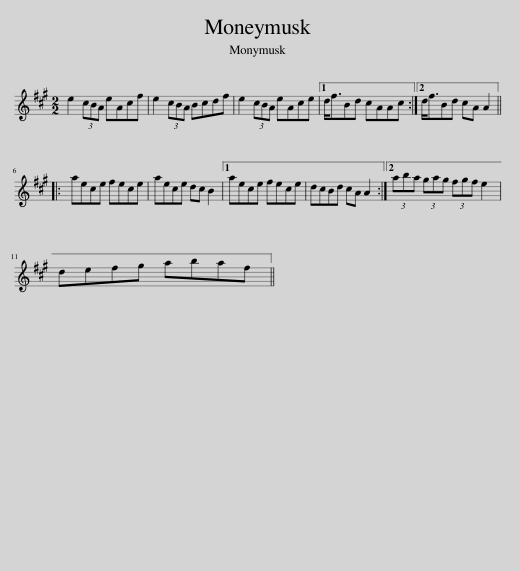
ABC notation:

X:1
L:1/8
M:2/2
I:linebreak $
K:A
V:1 treble
V:1
 e2 (3cBA eAcf | e2 (3cBA Bcdf | e2 (3cBA eAce |1 d<fBd cAAc :|2 d<fBd cA A2 |:$ %5
 aece fece | aece dc B2 |1 aece fece | dcBd cA A2 :|2 (3aba (3gag (3fgf e2 |$ %10
 defg abaf || %11
